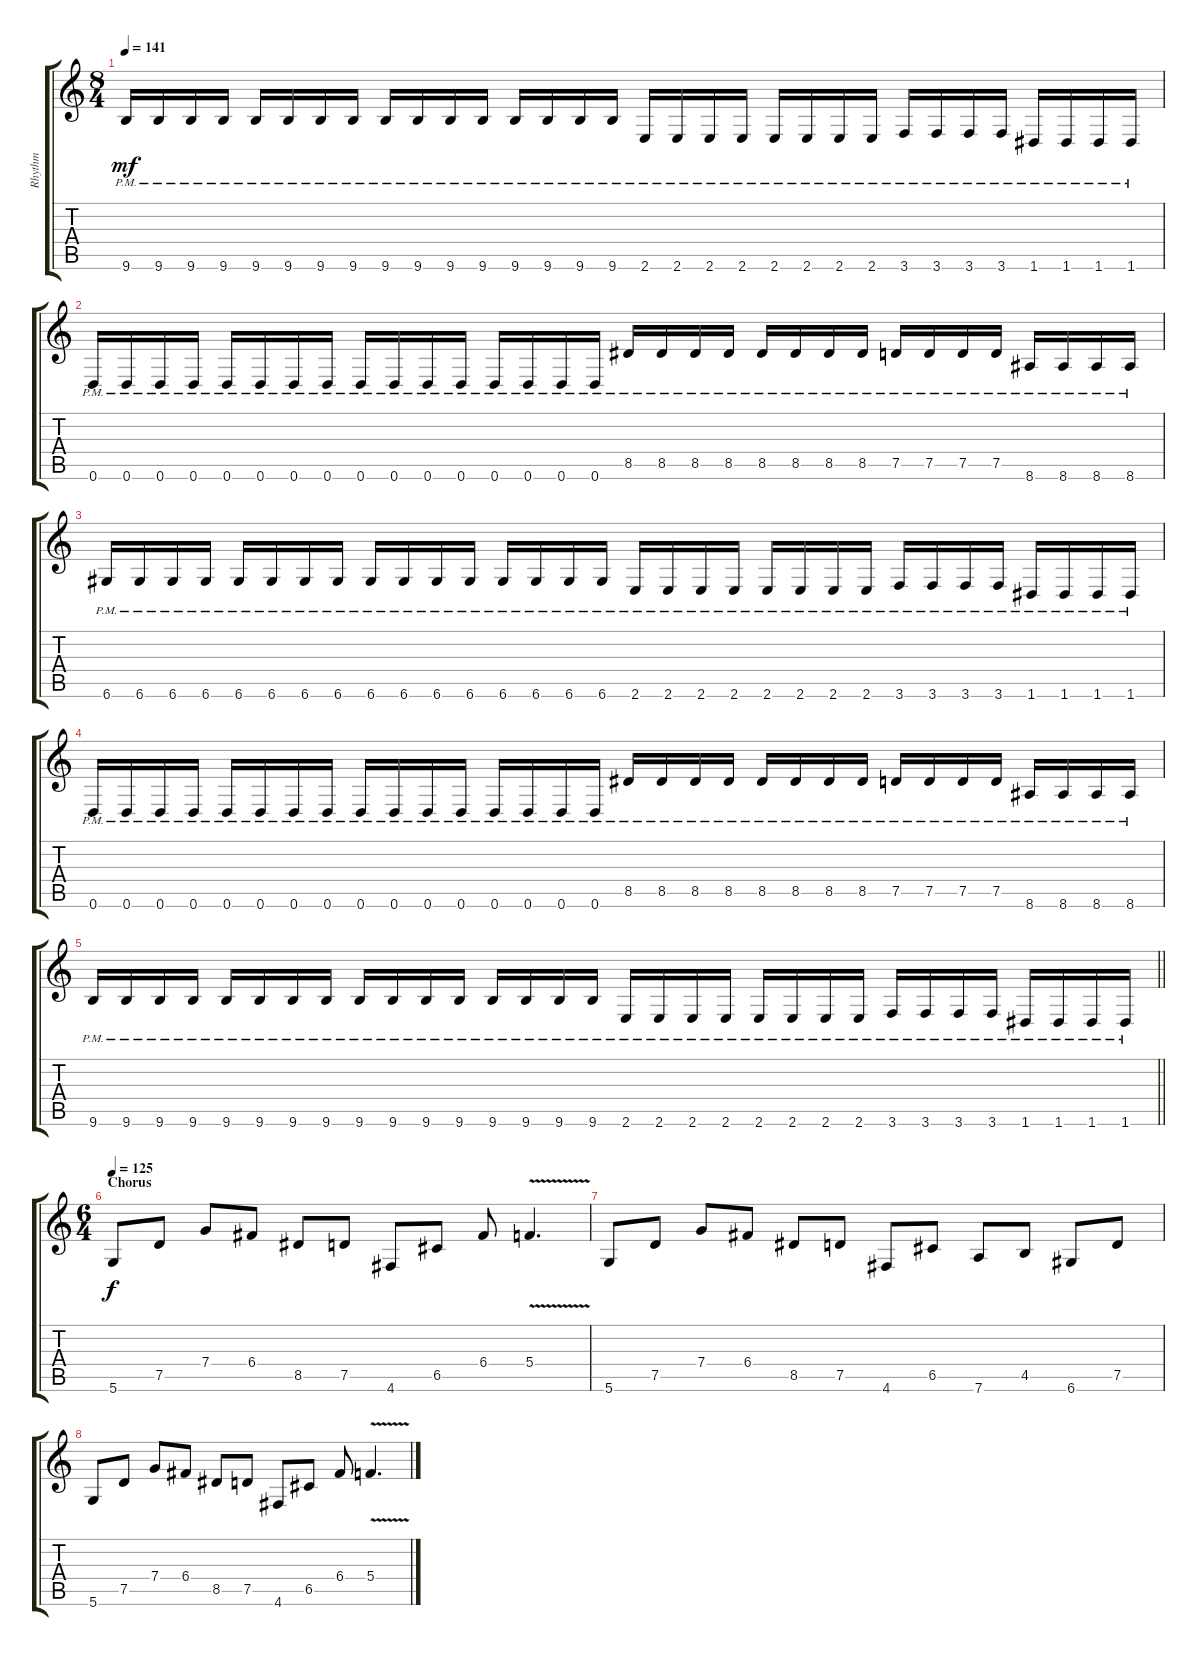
\track ("Rhythm" "Rhythm") {instrument distortionguitar}
\staff {score tabs}
\tuning (D4 A3 F3 C3 G2 D2) {hide}
\ts (8 4)
\tempo 141
\clef g2
\ks c
9.6{pm}.16{dy mf} 9.6{pm}.16 9.6{pm}.16 9.6{pm}.16 9.6{pm}.16 9.6{pm}.16 9.6{pm}.16 9.6{pm}.16 9.6{pm}.16 9.6{pm}.16 9.6{pm}.16 9.6{pm}.16 9.6{pm}.16 9.6{pm}.16 9.6{pm}.16 9.6{pm}.16 2.6{pm}.16 2.6{pm}.16 2.6{pm}.16 2.6{pm}.16 2.6{pm}.16 2.6{pm}.16 2.6{pm}.16 2.6{pm}.16 3.6{pm}.16 3.6{pm}.16 3.6{pm}.16 3.6{pm}.16 1.6{pm}.16 1.6{pm}.16 1.6{pm}.16 1.6{pm}.16 |
0.6{pm}.16 0.6{pm}.16 0.6{pm}.16 0.6{pm}.16 0.6{pm}.16 0.6{pm}.16 0.6{pm}.16 0.6{pm}.16 0.6{pm}.16 0.6{pm}.16 0.6{pm}.16 0.6{pm}.16 0.6{pm}.16 0.6{pm}.16 0.6{pm}.16 0.6{pm}.16 8.5{pm}.16 8.5{pm}.16 8.5{pm}.16 8.5{pm}.16 8.5{pm}.16 8.5{pm}.16 8.5{pm}.16 8.5{pm}.16 7.5{pm}.16 7.5{pm}.16 7.5{pm}.16 7.5{pm}.16 8.6{pm}.16 8.6{pm}.16 8.6{pm}.16 8.6{pm}.16 |
6.6{pm}.16 6.6{pm}.16 6.6{pm}.16 6.6{pm}.16 6.6{pm}.16 6.6{pm}.16 6.6{pm}.16 6.6{pm}.16 6.6{pm}.16 6.6{pm}.16 6.6{pm}.16 6.6{pm}.16 6.6{pm}.16 6.6{pm}.16 6.6{pm}.16 6.6{pm}.16 2.6{pm}.16 2.6{pm}.16 2.6{pm}.16 2.6{pm}.16 2.6{pm}.16 2.6{pm}.16 2.6{pm}.16 2.6{pm}.16 3.6{pm}.16 3.6{pm}.16 3.6{pm}.16 3.6{pm}.16 1.6{pm}.16 1.6{pm}.16 1.6{pm}.16 1.6{pm}.16 |
0.6{pm}.16 0.6{pm}.16 0.6{pm}.16 0.6{pm}.16 0.6{pm}.16 0.6{pm}.16 0.6{pm}.16 0.6{pm}.16 0.6{pm}.16 0.6{pm}.16 0.6{pm}.16 0.6{pm}.16 0.6{pm}.16 0.6{pm}.16 0.6{pm}.16 0.6{pm}.16 8.5{pm}.16 8.5{pm}.16 8.5{pm}.16 8.5{pm}.16 8.5{pm}.16 8.5{pm}.16 8.5{pm}.16 8.5{pm}.16 7.5{pm}.16 7.5{pm}.16 7.5{pm}.16 7.5{pm}.16 8.6{pm}.16 8.6{pm}.16 8.6{pm}.16 8.6{pm}.16 |
\barLineRight lightlight
9.6{pm}.16 9.6{pm}.16 9.6{pm}.16 9.6{pm}.16 9.6{pm}.16 9.6{pm}.16 9.6{pm}.16 9.6{pm}.16 9.6{pm}.16 9.6{pm}.16 9.6{pm}.16 9.6{pm}.16 9.6{pm}.16 9.6{pm}.16 9.6{pm}.16 9.6{pm}.16 2.6{pm}.16 2.6{pm}.16 2.6{pm}.16 2.6{pm}.16 2.6{pm}.16 2.6{pm}.16 2.6{pm}.16 2.6{pm}.16 3.6{pm}.16 3.6{pm}.16 3.6{pm}.16 3.6{pm}.16 1.6{pm}.16 1.6{pm}.16 1.6{pm}.16 1.6{pm}.16 |
\ts (6 4)
\section ("" "Chorus")
\tempo 125
5.6.8{dy f} 7.5.8 7.4.8 6.4.8 8.5.8 7.5.8 4.6.8 6.5.8 6.4.8 5.4{v}.4{d} |
5.6.8 7.5.8 7.4.8 6.4.8 8.5.8 7.5.8 4.6.8 6.5.8 7.6.8 4.5.8 6.6.8 7.5.8 |
5.6.8 7.5.8 7.4.8 6.4.8 8.5.8 7.5.8 4.6.8 6.5.8 6.4.8 5.4{v}.4{d}
